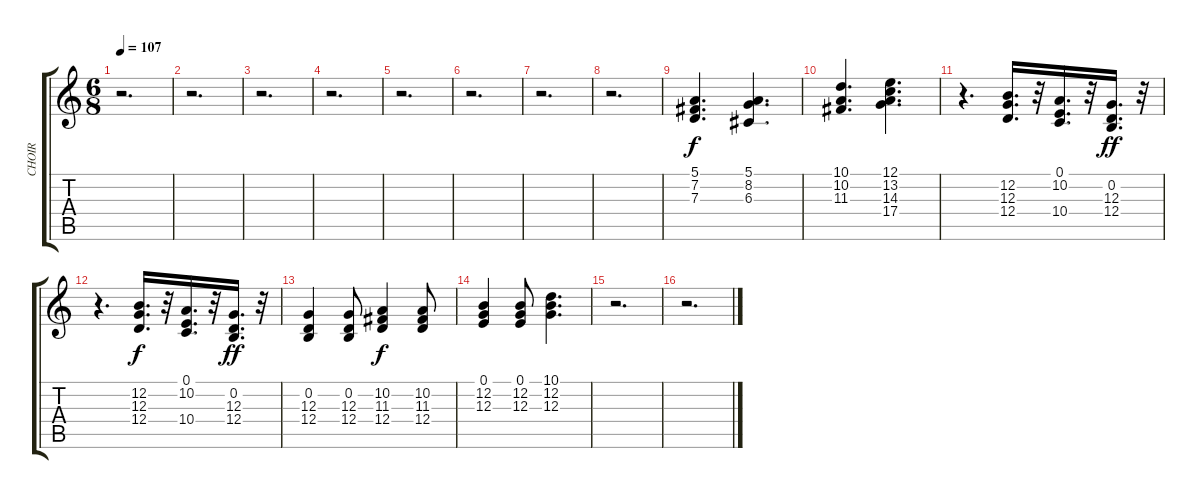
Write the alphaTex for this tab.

\track ("CHOIR" "CHOIR") {instrument choiraahs}
\staff {score tabs}
\tuning (E4 B3 G3 D3 A2 E2) {hide}
\ts (6 8)
\tempo 107
\clef g2
\ks c
r.2{d dy f} |
r.2{d} |
r.2{d} |
r.2{d} |
r.2{d} |
r.2{d} |
r.2{d} |
r.2{d} |
(5.1 7.2 7.3).4{d} (5.1 8.2 6.3).4{d} |
(10.1 10.2 11.3).4{d} (12.1 13.2 14.3 17.4).4{d} |
r.4{d} (12.2 12.3 12.4).16{d} r.32 (0.1 10.2 10.4).16{d} r.32 (0.2 12.3 12.4).16{d dy ff} r.32 |
r.4{d} (12.2 12.3 12.4).16{d dy f} r.32 (0.1 10.2 10.4).16{d} r.32 (0.2 12.3 12.4).16{d dy ff} r.32 |
(0.2 12.3 12.4).4 (0.2 12.3 12.4).8 (10.2 11.3 12.4).4{dy f} (10.2 11.3 12.4).8 |
(0.1 12.2 12.3).4 (0.1 12.2 12.3).8 (10.1 12.2 12.3).4{d} |
r.2{d} |
r.2{d}
